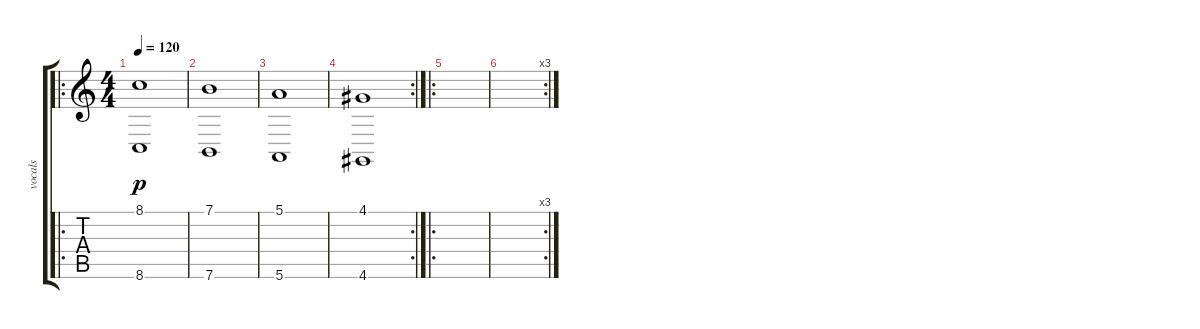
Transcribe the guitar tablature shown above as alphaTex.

\track ("vocals" "vocals") {instrument lead6voice}
\staff {score tabs}
\tuning (E4 B3 G3 D3 A2 E2) {hide}
\ro
\ts (4 4)
\tempo 120
\clef g2
\ks c
(8.1 8.6).1{dy p} |
(7.1 7.6).1 |
(5.1 5.6).1 |
\rc 2
(4.1 4.6).1 |
\ro
|
\rc 3
